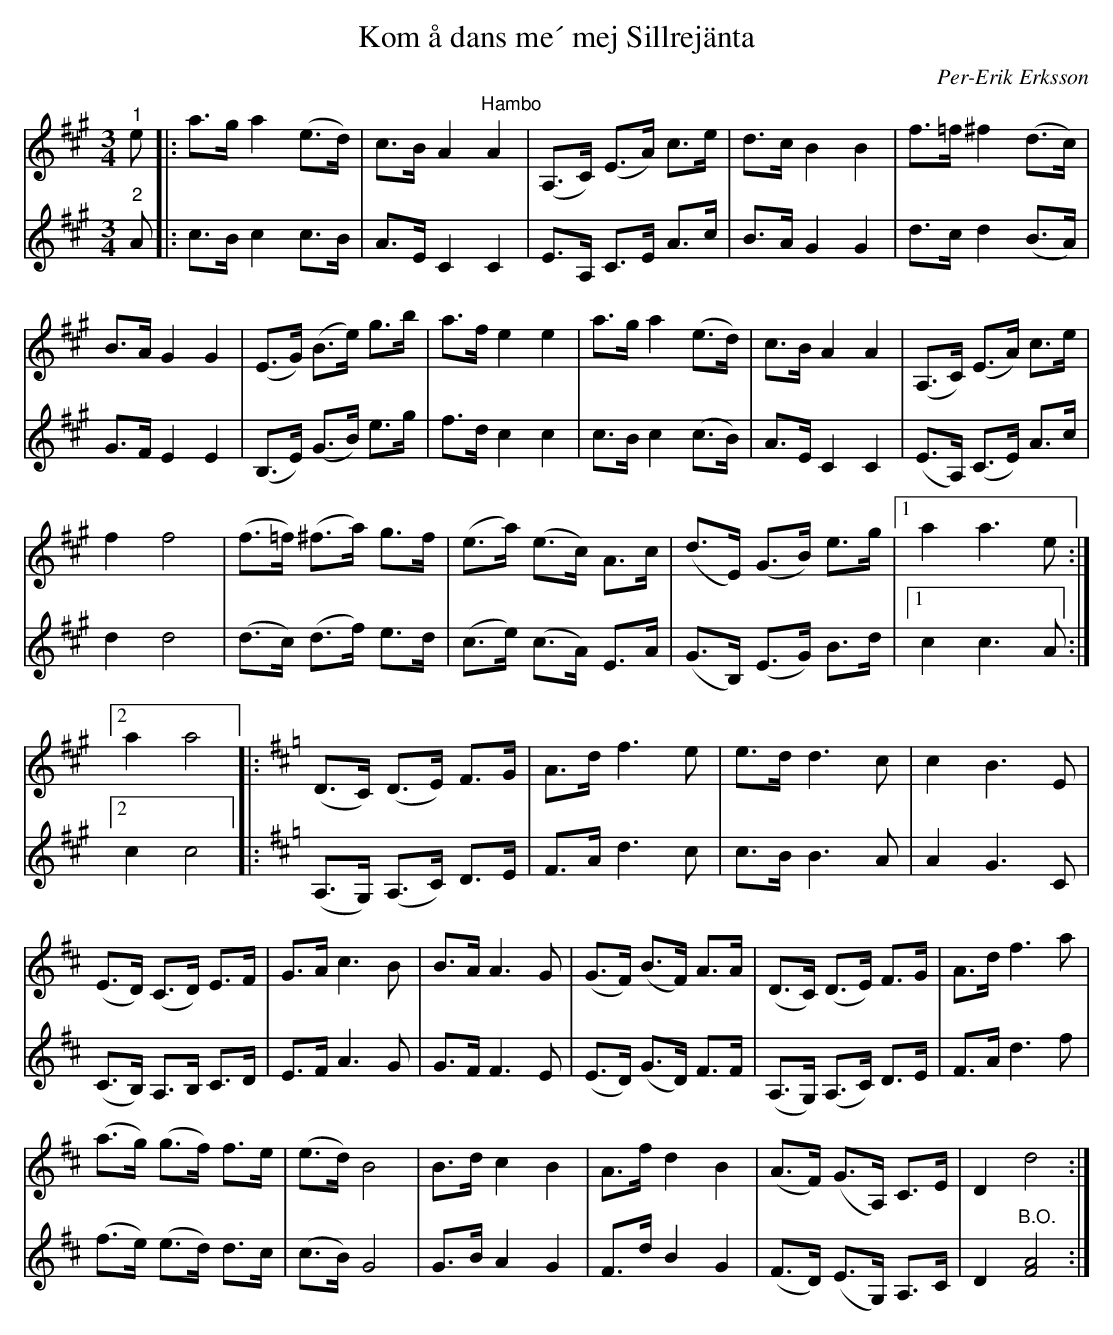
X:1
T:Kom å dans me´ mej Sillrejänta
C:Per-Erik Erksson
L:1/8
M:3/4
K:A
V:1
"^1" e |: a>g a2 (e>d) | c>B A2"^Hambo" A2 | (A,>C) (E>A) c>e | d>c B2 B2 | f>=f ^f2 (d>c) |
B>A G2 G2 | (E>G) (B>e) g>b | a>f e2 e2 | a>g a2 (e>d) | c>B A2 A2 | (A,>C) (E>A) c>e |
 f2 f4 | (f>=f) (^f>a) g>f | (e>a) (e>c) A>c | (d>E) (G>B) e>g |1 a2 a3 e :|2
a2 a4 |: [K:D] (D>C) (D>E) F>G | A>d f3 e | e>d d3 c | c2 B3 E |
(E>D) (C>D) E>F | G>A c3 B | B>A A3 G | (G>F) (B>F) A>A | (D>C) (D>E) F>G | A>d f3 a |
(a>g) (g>f) f>e | (e>d) B4 | B>d c2 B2 | A>f d2 B2 | (A>F) (G>A,) C>E | D2 d4 :|
V:2
"^2" A |: c>B c2 c>B | A>E C2 C2 | E>A, C>E A>c | B>A G2 G2 | d>c d2 (B>A) |
G>F E2 E2 | (B,>E) (G>B) e>g | f>d c2 c2 | c>B c2 (c>B) | A>E C2 C2 | (E>A,) (C>E) A>c |
d2 d4 | (d>c) (d>f) e>d | (c>e) (c>A) E>A | (G>B,) (E>G) B>d |1 c2 c3 A :|2
c2 c4 |: [K:D] (A,>G,) (A,>C) D>E | F>A d3 c | c>B B3 A | A2 G3 C |
(C>B,) A,>B, C>D | E>F A3 G | G>F F3 E | (E>D) (G>D) F>F | (A,>G,) (A,>C) D>E | F>A d3 f |
(f>e) (e>d) d>c | (c>B) G4 | G>B A2 G2 | F>d B2 G2 | (F>D) (E>G,) A,>C | D2"^B.O." [FA]4 :|
